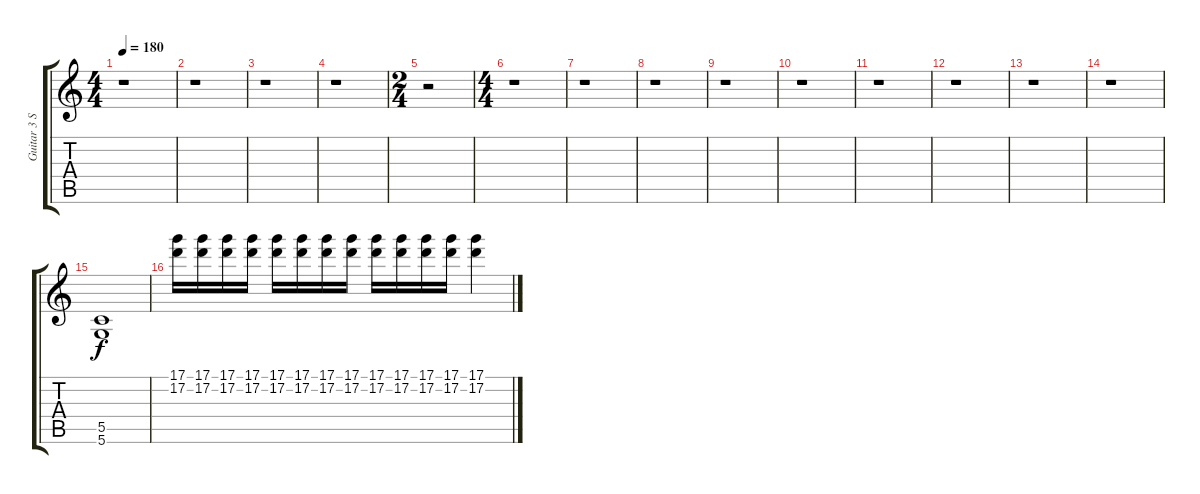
\track ("Guitar 3 Solo" "Guitar 3 S") {instrument distortionguitar}
\staff {score tabs}
\tuning (D4 A3 F3 C3 G2 D2) {hide}
\ts (4 4)
\tempo 180
\clef g2
\ks c
r.1{dy f} |
r.1 |
r.1 |
r.1 |
\ts (2 4)
r.2 |
\ts (4 4)
r.1 |
r.1 |
r.1 |
r.1 |
r.1 |
r.1 |
r.1 |
r.1 |
r.1 |
(5.5 5.6).1 |
(17.1 17.2).16 (17.1 17.2).16 (17.1 17.2).16 (17.1 17.2).16 (17.1 17.2).16 (17.1 17.2).16 (17.1 17.2).16 (17.1 17.2).16 (17.1 17.2).16 (17.1 17.2).16 (17.1 17.2).16 (17.1 17.2).16 (17.1{ss} 17.2{ss}).4
